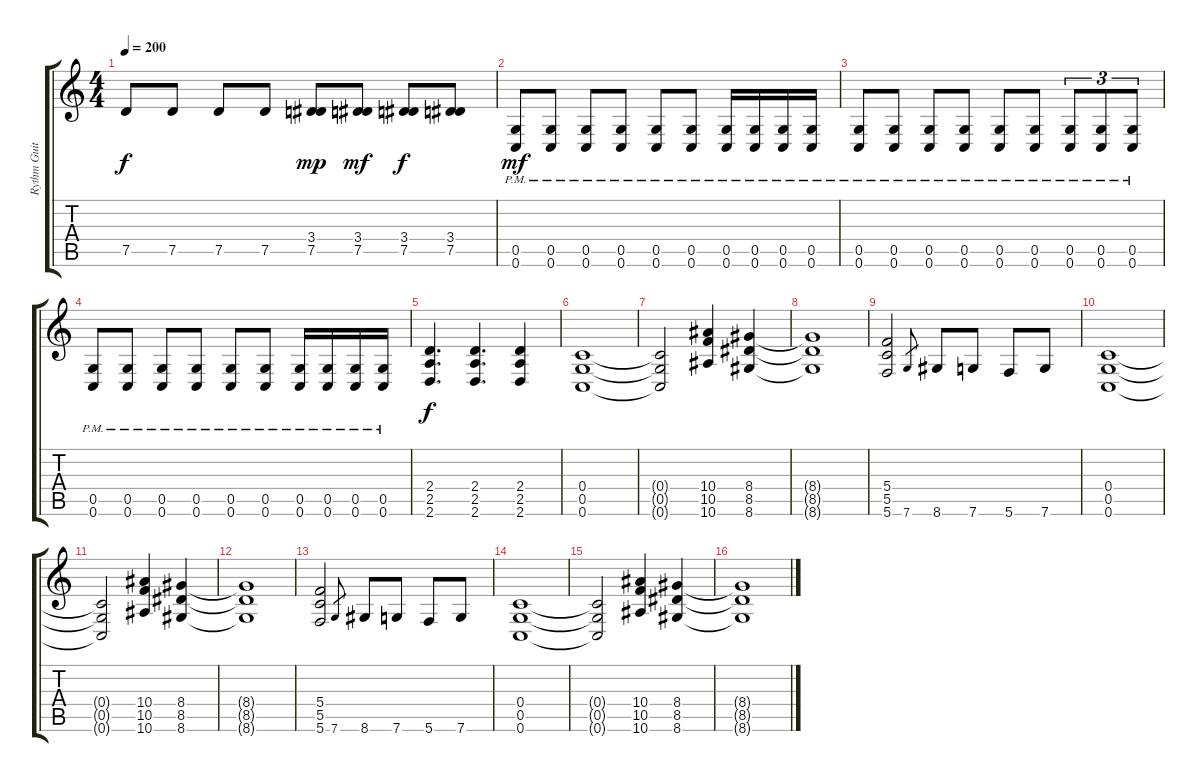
\track ("Rythm Guitar #1" "Rythm Guit") {instrument distortionguitar}
\staff {score tabs}
\tuning (D4 A3 F3 C3 G2 C2) {hide}
\ts (4 4)
\tempo 200
\clef g2
\ks c
7.5.8{dy f} 7.5.8 7.5.8 7.5.8 (3.4 7.5).8{dy mp} (3.4 7.5).8{dy mf} (3.4 7.5).8{dy f} (3.4 7.5).8 |
(0.5{pm} 0.6{pm}).8{dy mf} (0.5{pm} 0.6{pm}).8 (0.5{pm} 0.6{pm}).8 (0.5{pm} 0.6{pm}).8 (0.5{pm} 0.6{pm}).8 (0.5{pm} 0.6{pm}).8 (0.5{pm} 0.6{pm}).16 (0.5{pm} 0.6{pm}).16 (0.5{pm} 0.6{pm}).16 (0.5{pm} 0.6{pm}).16 |
(0.5{pm} 0.6{pm}).8 (0.5{pm} 0.6{pm}).8 (0.5{pm} 0.6{pm}).8 (0.5{pm} 0.6{pm}).8 (0.5{pm} 0.6{pm}).8 (0.5{pm} 0.6{pm}).8 (0.5{pm} 0.6{pm}).8{tu (3 2)} (0.5{pm} 0.6{pm}).8{tu (3 2)} (0.5{pm} 0.6{pm}).8{tu (3 2)} |
(0.5{pm} 0.6{pm}).8 (0.5{pm} 0.6{pm}).8 (0.5{pm} 0.6{pm}).8 (0.5{pm} 0.6{pm}).8 (0.5{pm} 0.6{pm}).8 (0.5{pm} 0.6{pm}).8 (0.5{pm} 0.6{pm}).16 (0.5{pm} 0.6{pm}).16 (0.5{pm} 0.6{pm}).16 (0.5{pm} 0.6{pm}).16 |
(2.4 2.5 2.6).4{d dy f} (2.4 2.5 2.6).4{d} (2.4 2.5 2.6).4 |
(0.4 0.5 0.6).1 |
(0.4{t} 0.5{t} 0.6{t}).2 (10.4 10.5 10.6).4 (8.4 8.5 8.6).4 |
(8.4{t} 8.5{t} 8.6{t}).1 |
(5.4 5.5 5.6).2 7.6.8{gr} 8.6.8 7.6.8 5.6.8 7.6.8 |
(0.4 0.5 0.6).1 |
(0.4{t} 0.5{t} 0.6{t}).2 (10.4 10.5 10.6).4 (8.4 8.5 8.6).4 |
(8.4{t} 8.5{t} 8.6{t}).1 |
(5.4 5.5 5.6).2 7.6.8{gr} 8.6.8 7.6.8 5.6.8 7.6.8 |
(0.4 0.5 0.6).1 |
(0.4{t} 0.5{t} 0.6{t}).2 (10.4 10.5 10.6).4 (8.4 8.5 8.6).4 |
(8.4{t} 8.5{t} 8.6{t}).1
